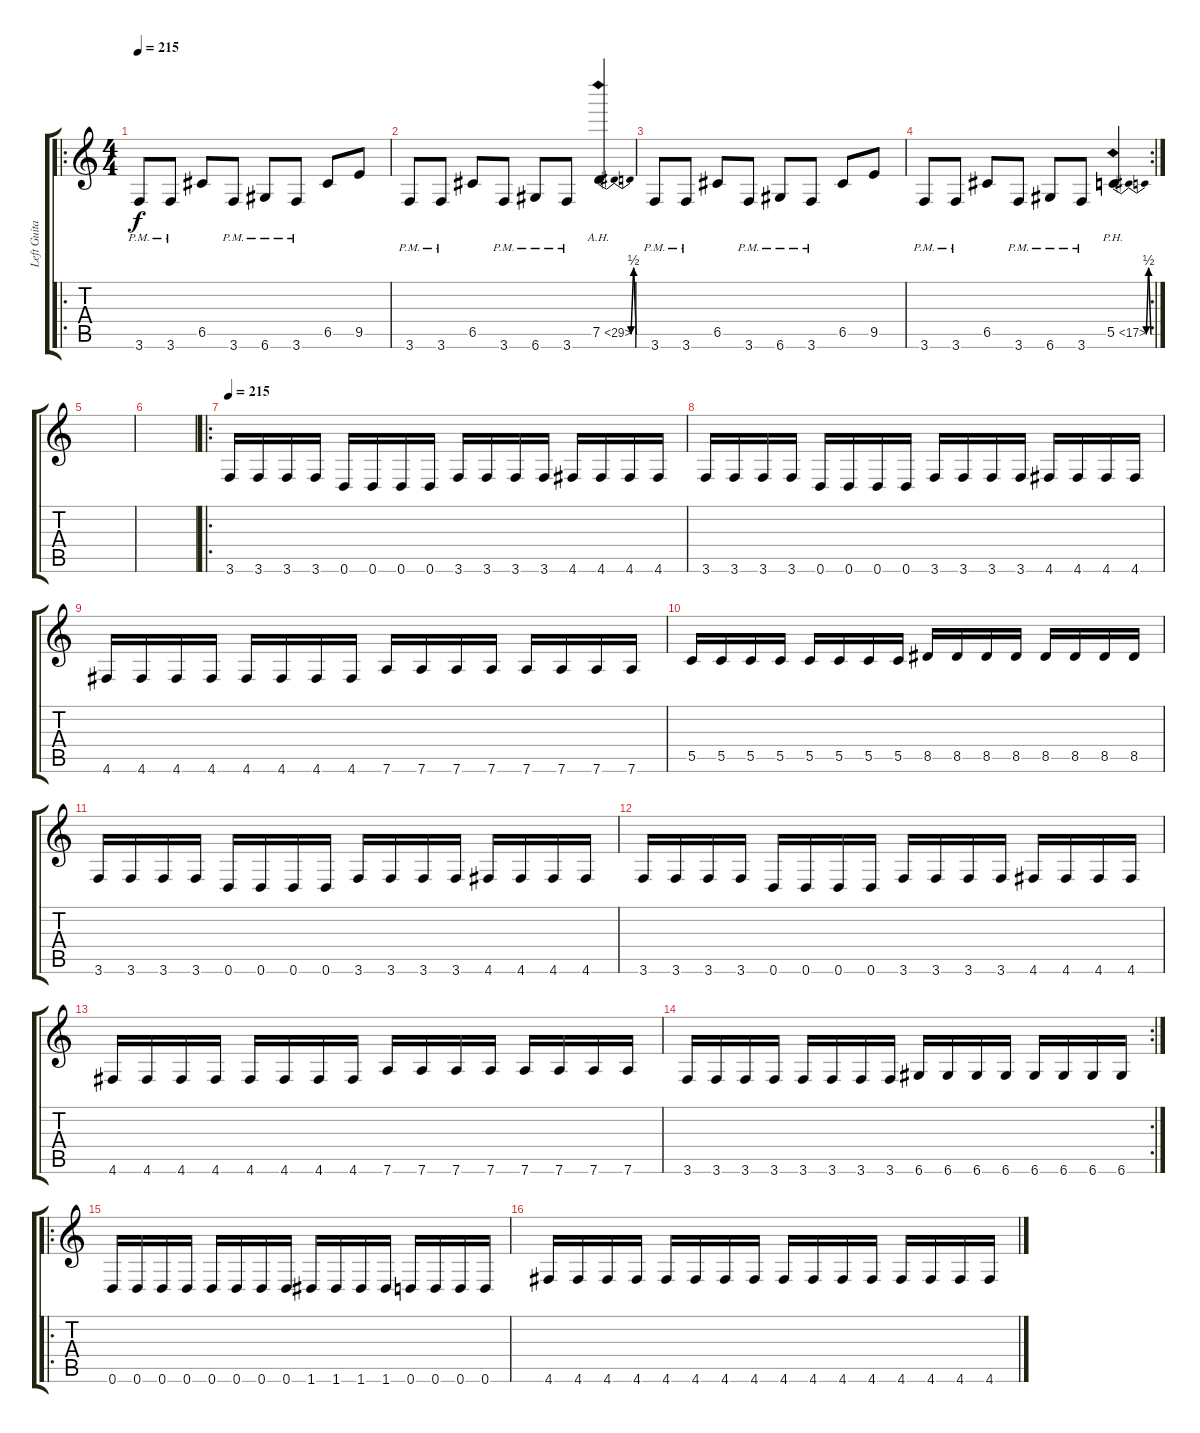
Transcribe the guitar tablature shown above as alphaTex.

\track ("Left Guitar" "Left Guita") {instrument distortionguitar}
\staff {score tabs}
\tuning (D4 A3 F3 C3 G2 D2) {hide}
\ro
\ts (4 4)
\tempo 215
\clef g2
\ks c
3.6{pm}.8{dy f} 3.6{pm}.8 6.5.8 3.6{pm}.8 6.6{pm}.8 3.6{pm}.8 6.5.8 9.5.8 |
3.6{pm}.8 3.6{pm}.8 6.5.8 3.6{pm}.8 6.6{pm}.8 3.6{pm}.8 7.5{be (bendrelease 0 0 45 2 45 2 60 0) ah 22}.4 |
3.6{pm}.8 3.6{pm}.8 6.5.8 3.6{pm}.8 6.6{pm}.8 3.6{pm}.8 6.5.8 9.5.8 |
\rc 2
3.6{pm}.8 3.6{pm}.8 6.5.8 3.6{pm}.8 6.6{pm}.8 3.6{pm}.8 5.5{be (bendrelease 0 0 45 2 45 2 60 0) ph 12}.4 |
|
|
\ro
\tempo 215
3.6.16 3.6.16 3.6.16 3.6.16 0.6.16 0.6.16 0.6.16 0.6.16 3.6.16 3.6.16 3.6.16 3.6.16 4.6.16 4.6.16 4.6.16 4.6.16 |
3.6.16 3.6.16 3.6.16 3.6.16 0.6.16 0.6.16 0.6.16 0.6.16 3.6.16 3.6.16 3.6.16 3.6.16 4.6.16 4.6.16 4.6.16 4.6.16 |
4.6.16 4.6.16 4.6.16 4.6.16 4.6.16 4.6.16 4.6.16 4.6.16 7.6.16 7.6.16 7.6.16 7.6.16 7.6.16 7.6.16 7.6.16 7.6.16 |
5.5.16 5.5.16 5.5.16 5.5.16 5.5.16 5.5.16 5.5.16 5.5.16 8.5.16 8.5.16 8.5.16 8.5.16 8.5.16 8.5.16 8.5.16 8.5.16 |
3.6.16 3.6.16 3.6.16 3.6.16 0.6.16 0.6.16 0.6.16 0.6.16 3.6.16 3.6.16 3.6.16 3.6.16 4.6.16 4.6.16 4.6.16 4.6.16 |
3.6.16 3.6.16 3.6.16 3.6.16 0.6.16 0.6.16 0.6.16 0.6.16 3.6.16 3.6.16 3.6.16 3.6.16 4.6.16 4.6.16 4.6.16 4.6.16 |
4.6.16 4.6.16 4.6.16 4.6.16 4.6.16 4.6.16 4.6.16 4.6.16 7.6.16 7.6.16 7.6.16 7.6.16 7.6.16 7.6.16 7.6.16 7.6.16 |
\rc 2
3.6.16 3.6.16 3.6.16 3.6.16 3.6.16 3.6.16 3.6.16 3.6.16 6.6.16 6.6.16 6.6.16 6.6.16 6.6.16 6.6.16 6.6.16 6.6.16 |
\ro
0.6.16 0.6.16 0.6.16 0.6.16 0.6.16 0.6.16 0.6.16 0.6.16 1.6.16 1.6.16 1.6.16 1.6.16 0.6.16 0.6.16 0.6.16 0.6.16 |
4.6.16 4.6.16 4.6.16 4.6.16 4.6.16 4.6.16 4.6.16 4.6.16 4.6.16 4.6.16 4.6.16 4.6.16 4.6.16 4.6.16 4.6.16 4.6.16
